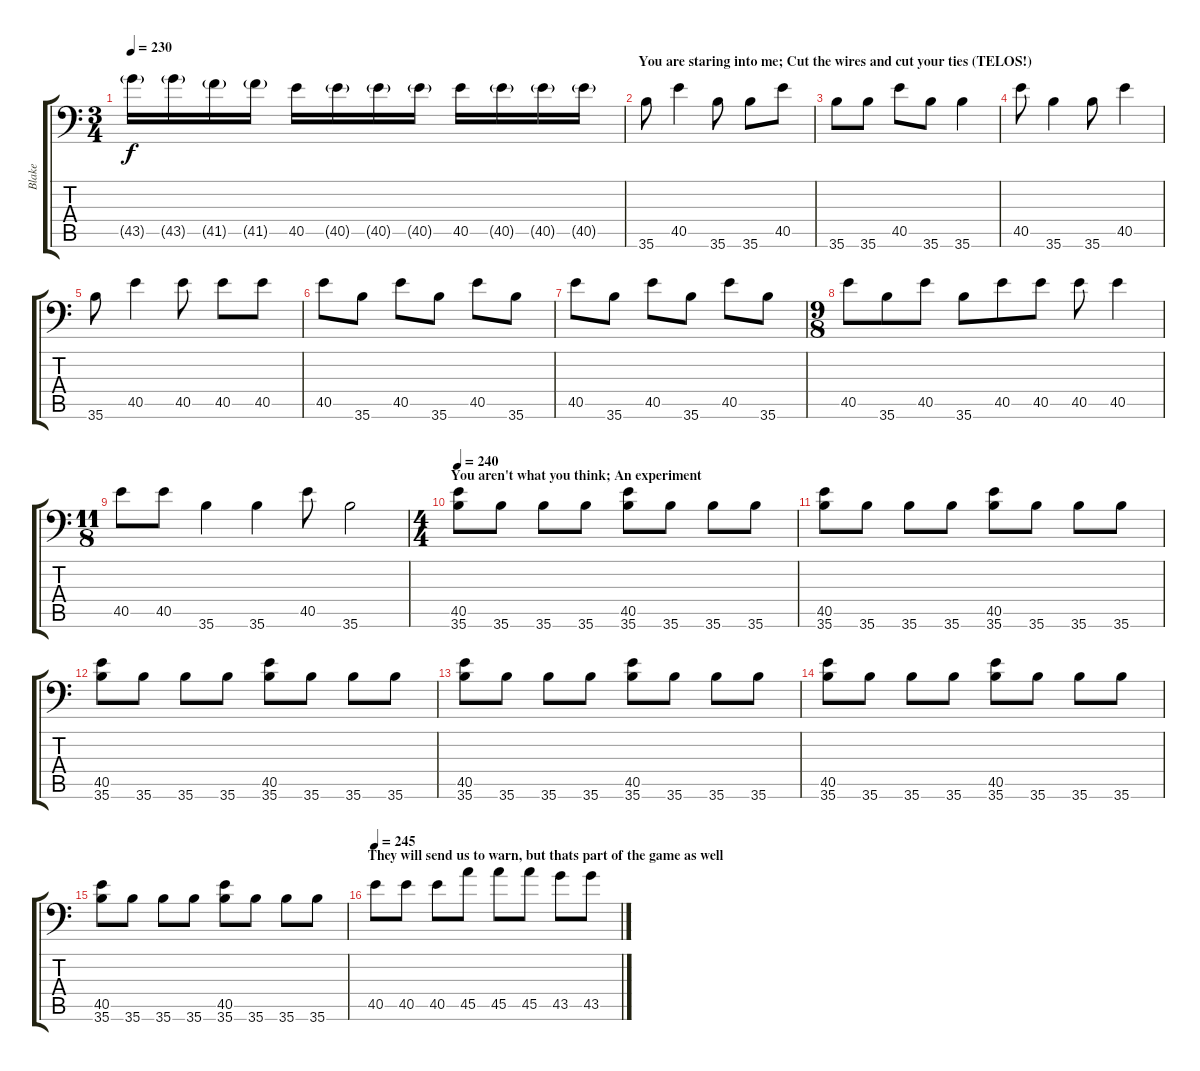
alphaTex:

\track ("Blake" "Blake") {instrument acousticgrandpiano}
\staff {score tabs}
\tuning (C-1 C-1 C-1 C-1 C-1 C-1) {hide}
\ts (3 4)
\tempo 230
\clef f4
\ks c
43.5{g}.16{dy f} 43.5{g}.16 41.5{g}.16 41.5{g}.16 40.5.16 40.5{g}.16 40.5{g}.16 40.5{g}.16 40.5.16 40.5{g}.16 40.5{g}.16 40.5{g}.16 |
\section ("" "You are staring into me; Cut the wires and cut your ties (TELOS!)")
35.6.8 40.5.4 35.6.8 35.6.8 40.5.8 |
35.6.8 35.6.8 40.5.8 35.6.8 35.6.4 |
40.5.8 35.6.4 35.6.8 40.5.4 |
35.6.8 40.5.4 40.5.8 40.5.8 40.5.8 |
40.5.8 35.6.8 40.5.8 35.6.8 40.5.8 35.6.8 |
40.5.8 35.6.8 40.5.8 35.6.8 40.5.8 35.6.8 |
\ts (9 8)
40.5.8 35.6.8 40.5.8 35.6.8 40.5.8 40.5.8 40.5.8 40.5.4 |
\ts (11 8)
40.5.8 40.5.8 35.6.4 35.6.4 40.5.8 35.6.2 |
\ts (4 4)
\section ("" "You aren't what you think; An experiment")
\tempo 240
(40.5 35.6).8 35.6.8 35.6.8 35.6.8 (40.5 35.6).8 35.6.8 35.6.8 35.6.8 |
(40.5 35.6).8 35.6.8 35.6.8 35.6.8 (40.5 35.6).8 35.6.8 35.6.8 35.6.8 |
(40.5 35.6).8 35.6.8 35.6.8 35.6.8 (40.5 35.6).8 35.6.8 35.6.8 35.6.8 |
(40.5 35.6).8 35.6.8 35.6.8 35.6.8 (40.5 35.6).8 35.6.8 35.6.8 35.6.8 |
(40.5 35.6).8 35.6.8 35.6.8 35.6.8 (40.5 35.6).8 35.6.8 35.6.8 35.6.8 |
(40.5 35.6).8 35.6.8 35.6.8 35.6.8 (40.5 35.6).8 35.6.8 35.6.8 35.6.8 |
\section ("" "They will send us to warn, but thats part of the game as well")
\tempo 245
40.5.8 40.5.8 40.5.8 45.5.8 45.5.8 45.5.8 43.5.8 43.5.8
